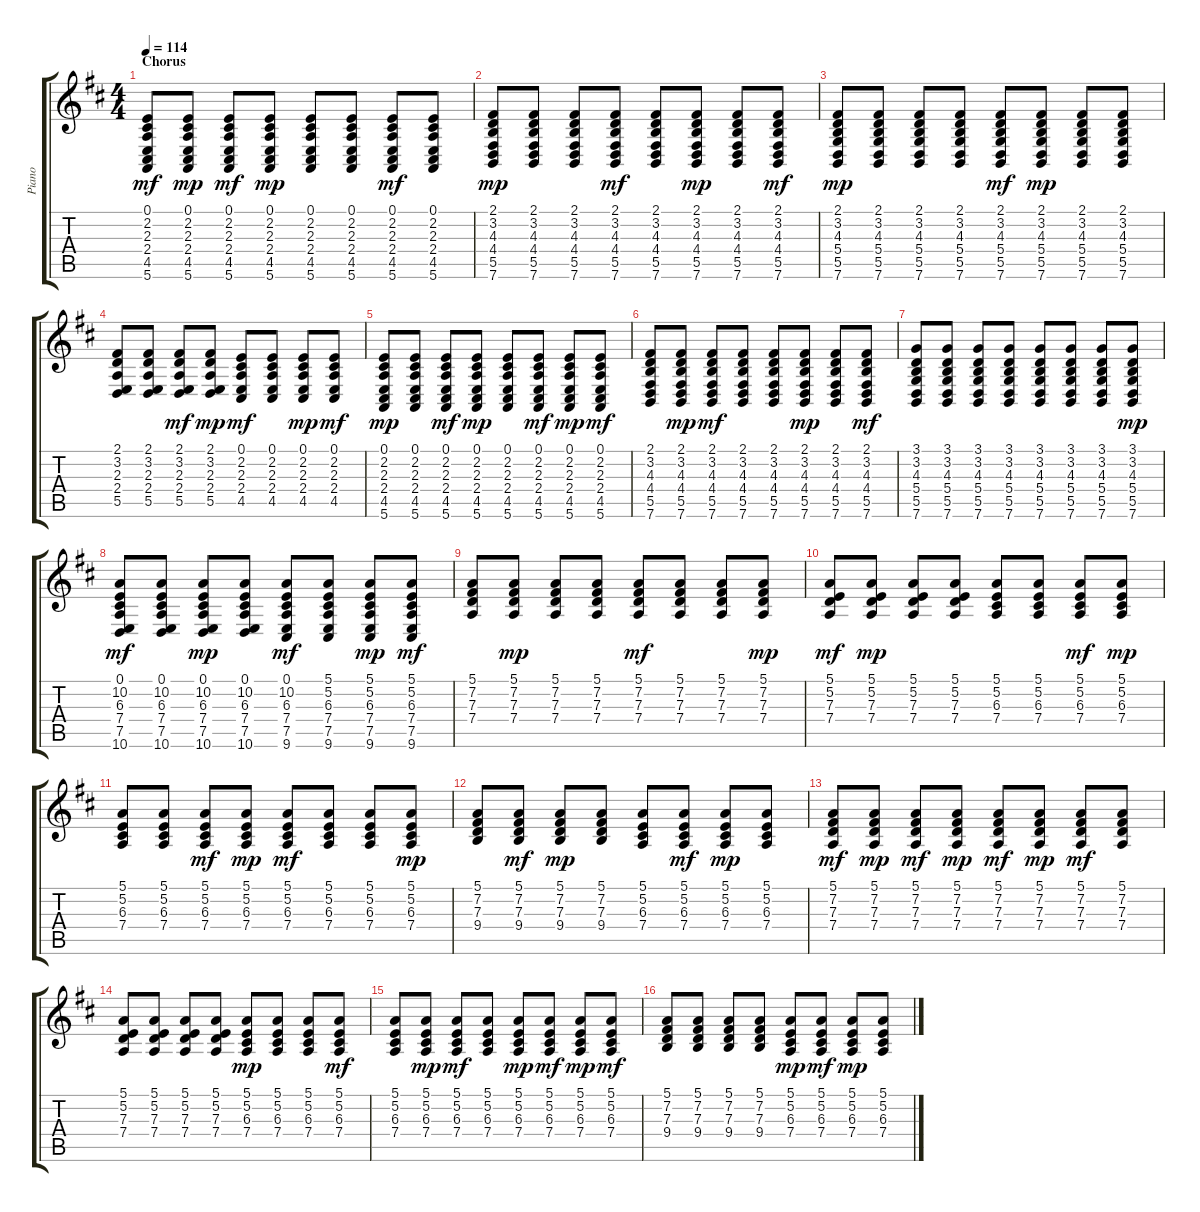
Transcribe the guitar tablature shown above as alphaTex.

\track ("Piano" "Piano") {instrument acousticgrandpiano}
\staff {score tabs}
\tuning (E4 B3 G3 D3 A2 E2) {hide}
\ts (4 4)
\section ("" "Chorus")
\tempo 114
\clef g2
\ks d
(0.1 2.2 2.3 2.4 4.5 5.6).8{dy mf} (0.1 2.2 2.3 2.4 4.5 5.6).8{dy mp} (0.1 2.2 2.3 2.4 4.5 5.6).8{dy mf} (0.1 2.2 2.3 2.4 4.5 5.6).8{dy mp} (0.1 2.2 2.3 2.4 4.5 5.6).8 (0.1 2.2 2.3 2.4 4.5 5.6).8 (0.1 2.2 2.3 2.4 4.5 5.6).8{dy mf} (0.1 2.2 2.3 2.4 4.5 5.6).8 |
(2.1 3.2 4.3 4.4 5.5 7.6).8{dy mp} (2.1 3.2 4.3 4.4 5.5 7.6).8 (2.1 3.2 4.3 4.4 5.5 7.6).8 (2.1 3.2 4.3 4.4 5.5 7.6).8{dy mf} (2.1 3.2 4.3 4.4 5.5 7.6).8 (2.1 3.2 4.3 4.4 5.5 7.6).8{dy mp} (2.1 3.2 4.3 4.4 5.5 7.6).8 (2.1 3.2 4.3 4.4 5.5 7.6).8{dy mf} |
(2.1 3.2 4.3 5.4 5.5 7.6).8{dy mp} (2.1 3.2 4.3 5.4 5.5 7.6).8 (2.1 3.2 4.3 5.4 5.5 7.6).8 (2.1 3.2 4.3 5.4 5.5 7.6).8 (2.1 3.2 4.3 5.4 5.5 7.6).8{dy mf} (2.1 3.2 4.3 5.4 5.5 7.6).8{dy mp} (2.1 3.2 4.3 5.4 5.5 7.6).8 (2.1 3.2 4.3 5.4 5.5 7.6).8 |
(2.1 3.2 2.3 2.4 5.5).8 (2.1 3.2 2.3 2.4 5.5).8 (2.1 3.2 2.3 2.4 5.5).8{dy mf} (2.1 3.2 2.3 2.4 5.5).8{dy mp} (0.1 2.2 2.3 2.4 4.5).8{dy mf} (0.1 2.2 2.3 2.4 4.5).8 (0.1 2.2 2.3 2.4 4.5).8{dy mp} (0.1 2.2 2.3 2.4 4.5).8{dy mf} |
(0.1 2.2 2.3 2.4 4.5 5.6).8{dy mp} (0.1 2.2 2.3 2.4 4.5 5.6).8 (0.1 2.2 2.3 2.4 4.5 5.6).8{dy mf} (0.1 2.2 2.3 2.4 4.5 5.6).8{dy mp} (0.1 2.2 2.3 2.4 4.5 5.6).8 (0.1 2.2 2.3 2.4 4.5 5.6).8{dy mf} (0.1 2.2 2.3 2.4 4.5 5.6).8{dy mp} (0.1 2.2 2.3 2.4 4.5 5.6).8{dy mf} |
(2.1 3.2 4.3 4.4 5.5 7.6).8 (2.1 3.2 4.3 4.4 5.5 7.6).8{dy mp} (2.1 3.2 4.3 4.4 5.5 7.6).8{dy mf} (2.1 3.2 4.3 4.4 5.5 7.6).8 (2.1 3.2 4.3 4.4 5.5 7.6).8 (2.1 3.2 4.3 4.4 5.5 7.6).8{dy mp} (2.1 3.2 4.3 4.4 5.5 7.6).8 (2.1 3.2 4.3 4.4 5.5 7.6).8{dy mf} |
(3.1 3.2 4.3 5.4 5.5 7.6).8 (3.1 3.2 4.3 5.4 5.5 7.6).8 (3.1 3.2 4.3 5.4 5.5 7.6).8 (3.1 3.2 4.3 5.4 5.5 7.6).8 (3.1 3.2 4.3 5.4 5.5 7.6).8 (3.1 3.2 4.3 5.4 5.5 7.6).8 (3.1 3.2 4.3 5.4 5.5 7.6).8 (3.1 3.2 4.3 5.4 5.5 7.6).8{dy mp} |
(0.1 10.2 6.3 7.4 7.5 10.6).8{dy mf} (0.1 10.2 6.3 7.4 7.5 10.6).8 (0.1 10.2 6.3 7.4 7.5 10.6).8{dy mp} (0.1 10.2 6.3 7.4 7.5 10.6).8 (0.1 10.2 6.3 7.4 7.5 9.6).8{dy mf} (5.1 5.2 6.3 7.4 7.5 9.6).8 (5.1 5.2 6.3 7.4 7.5 9.6).8{dy mp} (5.1 5.2 6.3 7.4 7.5 9.6).8{dy mf} |
(5.1 7.2 7.3 7.4).8 (5.1 7.2 7.3 7.4).8{dy mp} (5.1 7.2 7.3 7.4).8 (5.1 7.2 7.3 7.4).8 (5.1 7.2 7.3 7.4).8{dy mf} (5.1 7.2 7.3 7.4).8 (5.1 7.2 7.3 7.4).8 (5.1 7.2 7.3 7.4).8{dy mp} |
(5.1 5.2 7.3 7.4).8{dy mf} (5.1 5.2 7.3 7.4).8{dy mp} (5.1 5.2 7.3 7.4).8 (5.1 5.2 7.3 7.4).8 (5.1 5.2 6.3 7.4).8 (5.1 5.2 6.3 7.4).8 (5.1 5.2 6.3 7.4).8{dy mf} (5.1 5.2 6.3 7.4).8{dy mp} |
(5.1 5.2 6.3 7.4).8 (5.1 5.2 6.3 7.4).8 (5.1 5.2 6.3 7.4).8{dy mf} (5.1 5.2 6.3 7.4).8{dy mp} (5.1 5.2 6.3 7.4).8{dy mf} (5.1 5.2 6.3 7.4).8 (5.1 5.2 6.3 7.4).8 (5.1 5.2 6.3 7.4).8{dy mp} |
(5.1 7.2 7.3 9.4).8 (5.1 7.2 7.3 9.4).8{dy mf} (5.1 7.2 7.3 9.4).8{dy mp} (5.1 7.2 7.3 9.4).8 (5.1 5.2 6.3 7.4).8 (5.1 5.2 6.3 7.4).8{dy mf} (5.1 5.2 6.3 7.4).8{dy mp} (5.1 5.2 6.3 7.4).8 |
(5.1 7.2 7.3 7.4).8{dy mf} (5.1 7.2 7.3 7.4).8{dy mp} (5.1 7.2 7.3 7.4).8{dy mf} (5.1 7.2 7.3 7.4).8{dy mp} (5.1 7.2 7.3 7.4).8{dy mf} (5.1 7.2 7.3 7.4).8{dy mp} (5.1 7.2 7.3 7.4).8{dy mf} (5.1 7.2 7.3 7.4).8 |
(5.1 5.2 7.3 7.4).8 (5.1 5.2 7.3 7.4).8 (5.1 5.2 7.3 7.4).8 (5.1 5.2 7.3 7.4).8 (5.1 5.2 6.3 7.4).8{dy mp} (5.1 5.2 6.3 7.4).8 (5.1 5.2 6.3 7.4).8 (5.1 5.2 6.3 7.4).8{dy mf} |
(5.1 5.2 6.3 7.4).8 (5.1 5.2 6.3 7.4).8{dy mp} (5.1 5.2 6.3 7.4).8{dy mf} (5.1 5.2 6.3 7.4).8 (5.1 5.2 6.3 7.4).8{dy mp} (5.1 5.2 6.3 7.4).8{dy mf} (5.1 5.2 6.3 7.4).8{dy mp} (5.1 5.2 6.3 7.4).8{dy mf} |
(5.1 7.2 7.3 9.4).8 (5.1 7.2 7.3 9.4).8 (5.1 7.2 7.3 9.4).8 (5.1 7.2 7.3 9.4).8 (5.1 5.2 6.3 7.4).8{dy mp} (5.1 5.2 6.3 7.4).8{dy mf} (5.1 5.2 6.3 7.4).8{dy mp} (5.1 5.2 6.3 7.4).8
